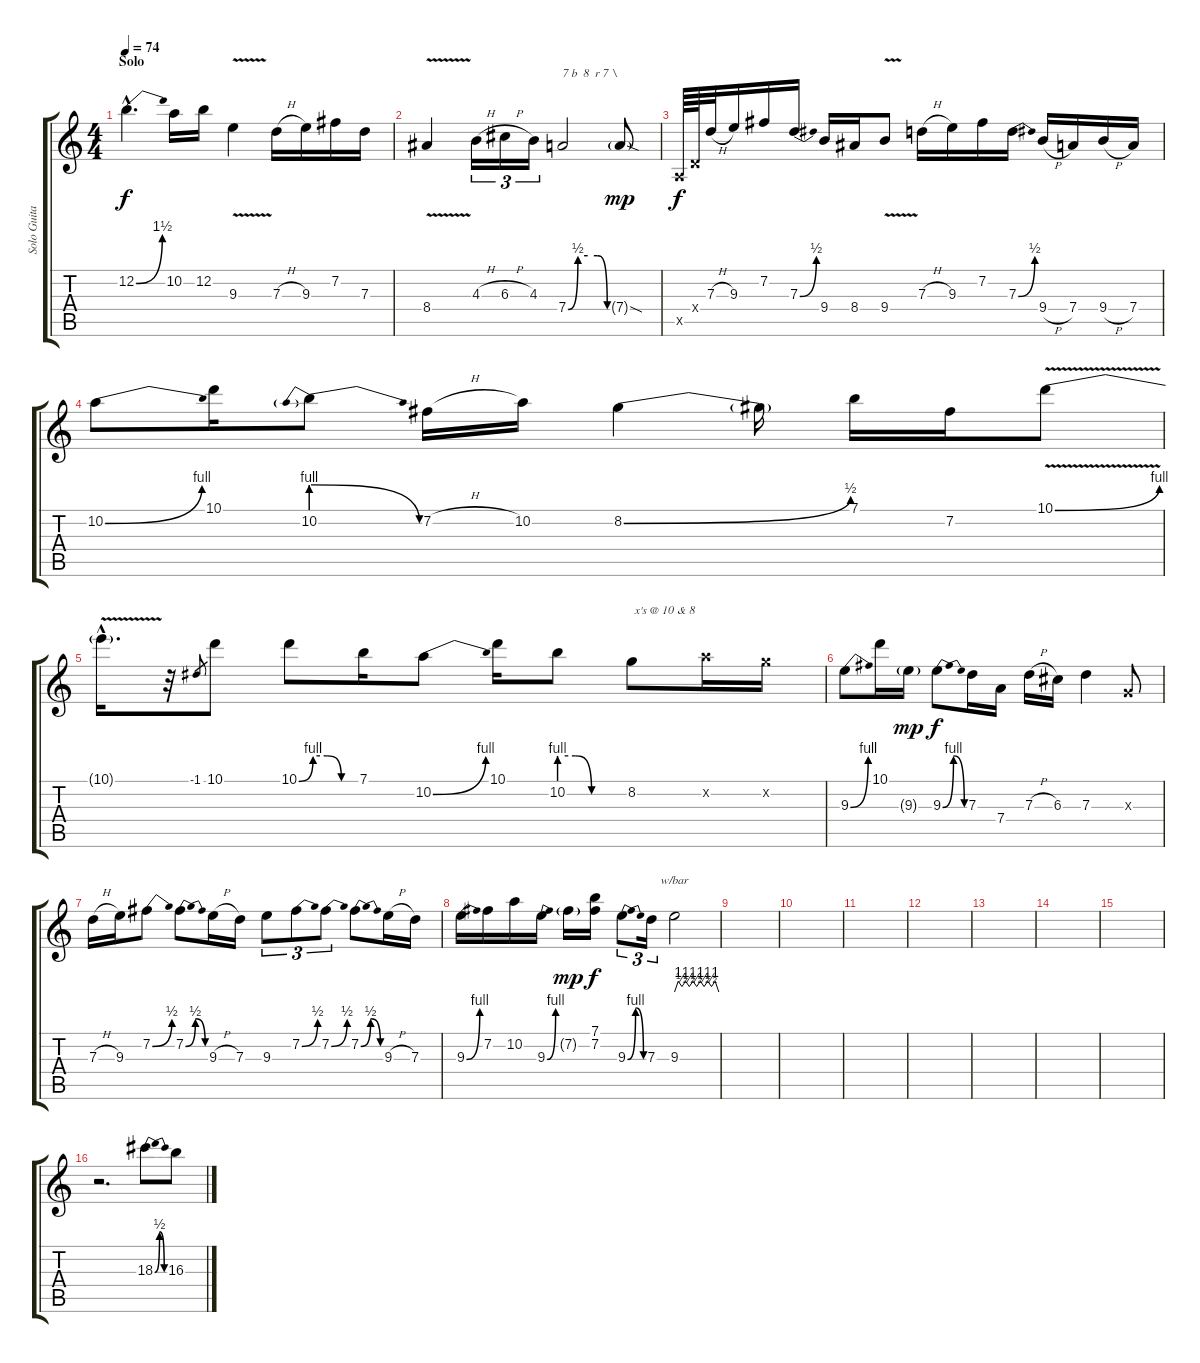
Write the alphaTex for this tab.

\track ("Solo Guitar #1" "Solo Guita") {instrument distortionguitar}
\staff {score tabs}
\tuning (E4 B3 G3 D3 A2 E2) {hide}
\ts (4 4)
\section ("" "Solo")
\tempo 74
\clef g2
\ks c
12.2{be (bend 0 0 60 6) hac}.4{d dy f} 10.2.16 12.2.16 9.3{v}.4 7.3{h}.16 9.3.16 7.2.16 7.3.16 |
8.4{v}.4 4.3{h}.16{tu (3 2)} 6.3{h}.16{tu (3 2)} 4.3.16{tu (3 2)} 7.4{be (custom 0 0 15 2 30 2 45 2 60 0)}.2{txt "7 b  8  r 7 \\"} 7.4{sod g}.8{dy mp} |
0.5{x}.64{dy f} 0.4{x}.64 7.3{h}.32 9.3.16 7.2.16 7.3{be (bend 0 0 60 2)}.16 9.4.16 8.4.16 9.4{v}.8 7.3{h}.16 9.3.16 7.2.16 7.3{be (bend 0 0 60 2)}.16 9.4{h}.16 7.4.16 9.4{h}.16 7.4.16 |
10.2{be (bend 0 0 60 4)}.8 10.1.16 10.2{be (prebendrelease 0 4 60 0)}.8 7.2{h}.16 10.2.16 8.2{be (bend 0 0 60 2)}.4 8.2{t}.16 7.1.16 7.2.16 10.1{be (bend 0 0 60 4) v}.8 |
10.1{hac t}.16{d} r.32 -1.1.8{gr} 10.1.8 10.1{be (custom 0 0 15 4 30 4 45 0 60 0)}.8 7.1.16 10.2{be (bend 0 0 60 4)}.8 10.1.16 10.2{be (custom 0 4 15 4 30 0 60 0)}.8 8.2.8{txt " x's @ 10 & 8"} 10.2{x}.16 8.2{x}.16 |
9.3{be (bend 0 0 60 4)}.8 10.1.16 9.3{g}.16{dy mp} 9.3{be (bendrelease 0 0 30 4 30 4 60 0)}.8{dy f} 7.3.16 7.4.16 7.3{h}.16 6.3.16 7.3.4 0.3{x}.8 |
7.3{h}.16 9.3.16 7.2{be (bend 0 0 60 2)}.8 7.2{be (bendrelease 0 0 30 2 30 2 60 0)}.8 9.3{h}.16 7.3.16 9.3.8{tu (3 2)} 7.2{be (bend 0 0 60 2)}.8{tu (3 2)} 7.2{be (bend 0 0 60 2)}.8{tu (3 2)} 7.2{be (bendrelease 0 0 30 2 30 2 60 0)}.8 9.3{h}.16 7.3.16 |
9.3{be (bend 0 0 60 4)}.16 7.2.16 10.2.16 9.3{be (bend 0 0 60 4)}.16 7.2{g}.16{dy mp} (7.1 7.2).16{dy f} 9.3{be (bendrelease 0 0 30 4 30 4 60 0)}.8{tu (3 2)} 7.3.16{tu (3 2)} 9.3.2{tbe (custom default 0 0 5 4 10 2 15 4 20 2 25 4 30 2 35 4 40 2 45 4 50 2 55 4 60 0)} |
|
|
|
|
|
|
|
r.2{d} 18.3{be (bendrelease 0 0 30 2 30 2 60 0)}.8 16.3.8
